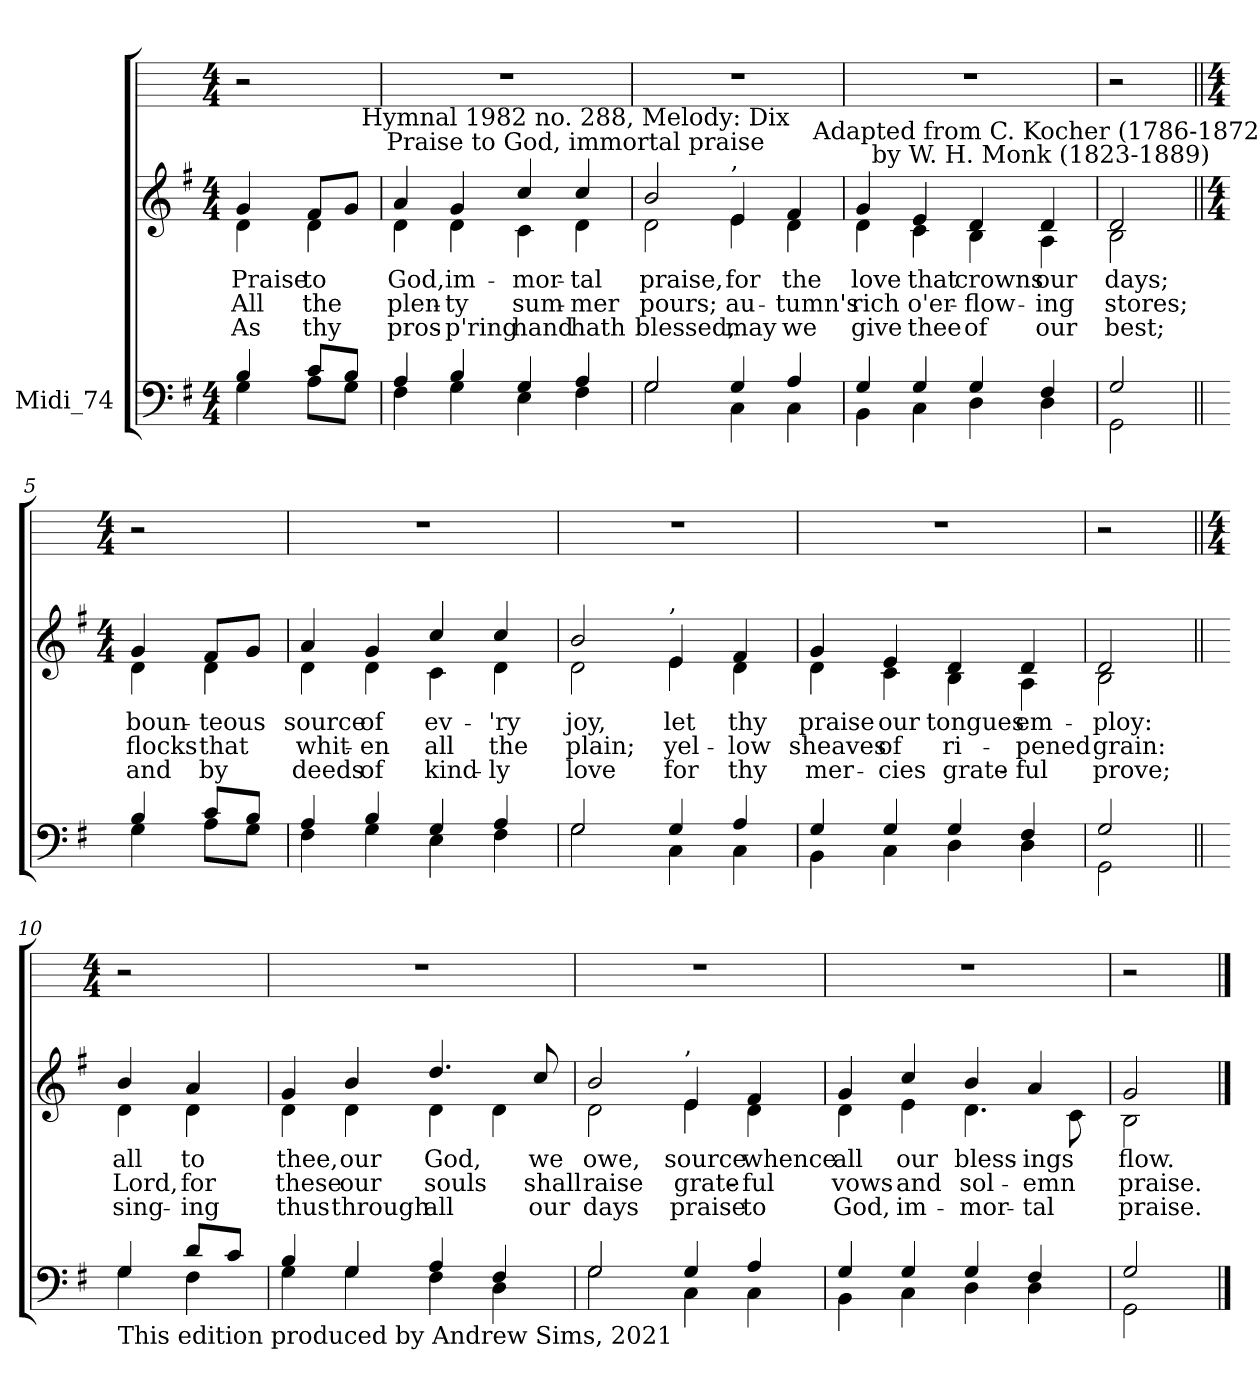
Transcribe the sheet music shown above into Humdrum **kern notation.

**kern	**kern	**text	**text	**text	**kern
*part3	*part2	*part2	*part2	*part2	*part1
*staff3	*staff2	*staff2	*staff2	*staff2	*staff1
*I"Midi_74	*	*	*	*	*
*clefF4	*clefG2	*	*	*	*
*k[f#]	*k[f#]	*	*	*	*
*G:	*G:	*	*	*	*
*M4/4	*M4/4	*	*	*	*M4/4
=	=	=	=	=	=
*^	*	*	*	*	*
!	!	!LO:TX:a:cj:t=A. L. Barbauld\n(1743-1825)	!	!	!	!
!	!	!	!LO:LY:b	!LO:LY:b	!LO:LY:b	!
*	*	*^	*	*	*	*
4B/	4G\	4g/	4d\	Praise	All	As	2r
!	!	!	!	!LO:LY:b	!LO:LY:b	!LO:LY:b	!
8c/L	8A\L	8f#/L	4d\	to	the	thy	.
8B/J	8G\J	8g/J	.	.	.	.	.
=1	=1	=1	=1	=1	=1	=1	=1
!	!	!	!	!LO:LY:b	!LO:LY:b	!LO:LY:b	!
4A/	4F#\	4a/	4d\	God,	plen-	-pros-	1r
!	!	!	!	!LO:LY:b	!LO:LY:b	!LO:LY:b	!
4B/	4G\	4g/	4d\	-im-	-ty	p'ring	.
!	!	!	!	!LO:LY:b	!LO:LY:b	!LO:LY:b	!
4G/	4E\	4cc/	4c\	mor-	-sum-	-hand	.
!	!	!LO:TX:a:cj:t=Praise to God, immortal praise	!	!	!	!	!
!	!	!LO:TX:a:cj:t=Hymnal 1982 no. 288, Melody&colon; Dix	!	!	!	!	!
!	!	!	!	!LO:LY:b	!LO:LY:b	!LO:LY:b	!
4A/	4F#\	4cc/	4d\	tal	mer	hath	.
=2	=2	=2	=2	=2	=2	=2	=2
!	!	!	!	!LO:LY:b	!LO:LY:b	!LO:LY:b	!
2G/	2G\	2b/	2d\	praise,	pours;	blessed,	1r
!	!	!LO:TX:a:t=,	!	!	!	!	!
!	!	!	!	!LO:LY:b	!LO:LY:b	!LO:LY:b	!
4G/	4C\	4e/	4e\	for	au-	-may	.
!	!	!	!	!LO:LY:b	!LO:LY:b	!LO:LY:b	!
4A/	4C\	4f#/	4d\	the	tumn's	we	.
=3	=3	=3	=3	=3	=3	=3	=3
!	!	!	!	!LO:LY:b	!LO:LY:b	!LO:LY:b	!
4G/	4BB\	4g/	4d\	love	rich	give	1r
!	!	!	!	!LO:LY:b	!LO:LY:b	!LO:LY:b	!
4G/	4C\	4e/	4c\	that	o'er-	-thee	.
!	!	!	!	!LO:LY:b	!LO:LY:b	!LO:LY:b	!
4G/	4D\	4d/	4B\	crowns	flow-	-of	.
!	!	!LO:TX:a:cj:t=Adapted from C. Kocher (1786-1872)\nby W. H. Monk (1823-1889)	!	!	!	!	!
!	!	!	!	!LO:LY:b	!LO:LY:b	!LO:LY:b	!
4F#/	4D\	4d/	4A\	our	ing	our	.
=4	=4	=4	=4	=4	=4	=4	=4
!	!	!	!	!LO:LY:b	!LO:LY:b	!LO:LY:b	!
2G/	2GG\	2d/	2B\	days;	stores;	best;	2r
!!LO:LB:g=z
=5||	=5||	=5||	=5||	=5||	=5||	=5||	=5||
*	*	*M4/4	*	*	*	*	*M4/4
!	!	!	!	!LO:LY:b	!LO:LY:b	!LO:LY:b	!
4B/	4G\	4g/	4d\	boun-	-flocks	and	2r
!	!	!	!	!LO:LY:b	!LO:LY:b	!LO:LY:b	!
8c/L	8A\L	8f#/L	4d\	teous	that	by	.
8B/J	8G\J	8g/J	.	.	.	.	.
=6	=6	=6	=6	=6	=6	=6	=6
!	!	!	!	!LO:LY:b	!LO:LY:b	!LO:LY:b	!
4A/	4F#\	4a/	4d\	source	whit-	-deeds	1r
!	!	!	!	!LO:LY:b	!LO:LY:b	!LO:LY:b	!
4B/	4G\	4g/	4d\	of	en	of	.
!	!	!	!	!LO:LY:b	!LO:LY:b	!LO:LY:b	!
4G/	4E\	4cc/	4c\	ev-	-all	kind-	.
!	!	!	!	!LO:LY:b	!LO:LY:b	!LO:LY:b	!
4A/	4F#\	4cc/	4d\	-'ry	the	ly	.
=7	=7	=7	=7	=7	=7	=7	=7
!	!	!	!	!LO:LY:b	!LO:LY:b	!LO:LY:b	!
2G/	2G\	2b/	2d\	joy,	plain;	love	1r
!	!	!LO:TX:a:t=,	!	!	!	!	!
!	!	!	!	!LO:LY:b	!LO:LY:b	!LO:LY:b	!
4G/	4C\	4e/	4e\	let	yel-	-for	.
!	!	!	!	!LO:LY:b	!LO:LY:b	!LO:LY:b	!
4A/	4C\	4f#/	4d\	thy	low	thy	.
=8	=8	=8	=8	=8	=8	=8	=8
!	!	!	!	!LO:LY:b	!LO:LY:b	!LO:LY:b	!
4G/	4BB\	4g/	4d\	praise	sheaves	mer-	1r
!	!	!	!	!LO:LY:b	!LO:LY:b	!LO:LY:b	!
4G/	4C\	4e/	4c\	-our	of	cies	.
!	!	!	!	!LO:LY:b	!LO:LY:b	!LO:LY:b	!
4G/	4D\	4d/	4B\	tongues	ri-	-grate-	.
!	!	!	!	!LO:LY:b	!LO:LY:b	!LO:LY:b	!
4F#/	4D\	4d/	4A\	-em-	-pened	ful	.
=9	=9	=9	=9	=9	=9	=9	=9
!	!	!	!	!LO:LY:b	!LO:LY:b	!LO:LY:b	!
2G/	2GG\	2d/	2B\	ploy:	grain:	prove;	2r
!!LO:LB:g=z
=10||	=10||	=10||	=10||	=10||	=10||	=10||	=10||
*	*	*	*	*	*	*	*M4/4
!LO:TX:b:t=This edition produced by Andrew Sims, 2021	!	!	!	!	!	!	!
!	!	!	!	!LO:LY:b	!LO:LY:b	!LO:LY:b	!
4G/	4G\	4b/	4d\	all	Lord,	sing-	2r
!	!	!	!	!LO:LY:b	!LO:LY:b	!LO:LY:b	!
8d/L	4F#\	4a/	4d\	-to	for	ing	.
8c/J	.	.	.	.	.	.	.
=11	=11	=11	=11	=11	=11	=11	=11
!	!	!	!	!LO:LY:b	!LO:LY:b	!LO:LY:b	!
4B/	4G\	4g/	4d\	thee,	these	thus	1r
!	!	!	!	!LO:LY:b	!LO:LY:b	!LO:LY:b	!
4G/	4G\	4b/	4d\	our	our	through	.
!	!	!	!	!LO:LY:b	!LO:LY:b	!LO:LY:b	!
4A/	4F#\	4.dd/	4d\	God,	souls	all	.
4F#/	4D\	.	4d\	.	.	.	.
!	!	!	!	!LO:LY:b	!LO:LY:b	!LO:LY:b	!
.	.	8cc/	.	we	shall	our	.
=12	=12	=12	=12	=12	=12	=12	=12
!	!	!	!	!LO:LY:b	!LO:LY:b	!LO:LY:b	!
2G/	2G\	2b/	2d\	owe,	raise	days	1r
!	!	!LO:TX:a:t=,	!	!	!	!	!
!	!	!	!	!LO:LY:b	!LO:LY:b	!LO:LY:b	!
4G/	4C\	4e/	4e\	source	grate-	-praise	.
!	!	!	!	!LO:LY:b	!LO:LY:b	!LO:LY:b	!
4A/	4C\	4f#/	4d\	whence	ful	to	.
=13	=13	=13	=13	=13	=13	=13	=13
!	!	!	!	!LO:LY:b	!LO:LY:b	!LO:LY:b	!
4G/	4BB\	4g/	4d\	all	vows	God,	1r
!	!	!	!	!LO:LY:b	!LO:LY:b	!LO:LY:b	!
4G/	4C\	4cc/	4e\	our	and	im-	.
!	!	!	!	!LO:LY:b	!LO:LY:b	!LO:LY:b	!
4G/	4D\	4b/	4.d\	-bless-	-sol-	-mor-	.
!	!	!	!	!LO:LY:b	!LO:LY:b	!LO:LY:b	!
4F#/	4D\	4a/	.	-ings	emn	tal	.
.	.	.	8c\	.	.	.	.
=14	=14	=14	=14	=14	=14	=14	=14
!	!	!	!	!LO:LY:b	!LO:LY:b	!LO:LY:b	!
2G/	2GG\	2g/	2B\	flow.	praise.	praise.	2r
*v	*v	*	*	*	*	*	*
*	*v	*v	*	*	*	*
==	==	==	==	==	==
*-	*-	*-	*-	*-	*-
